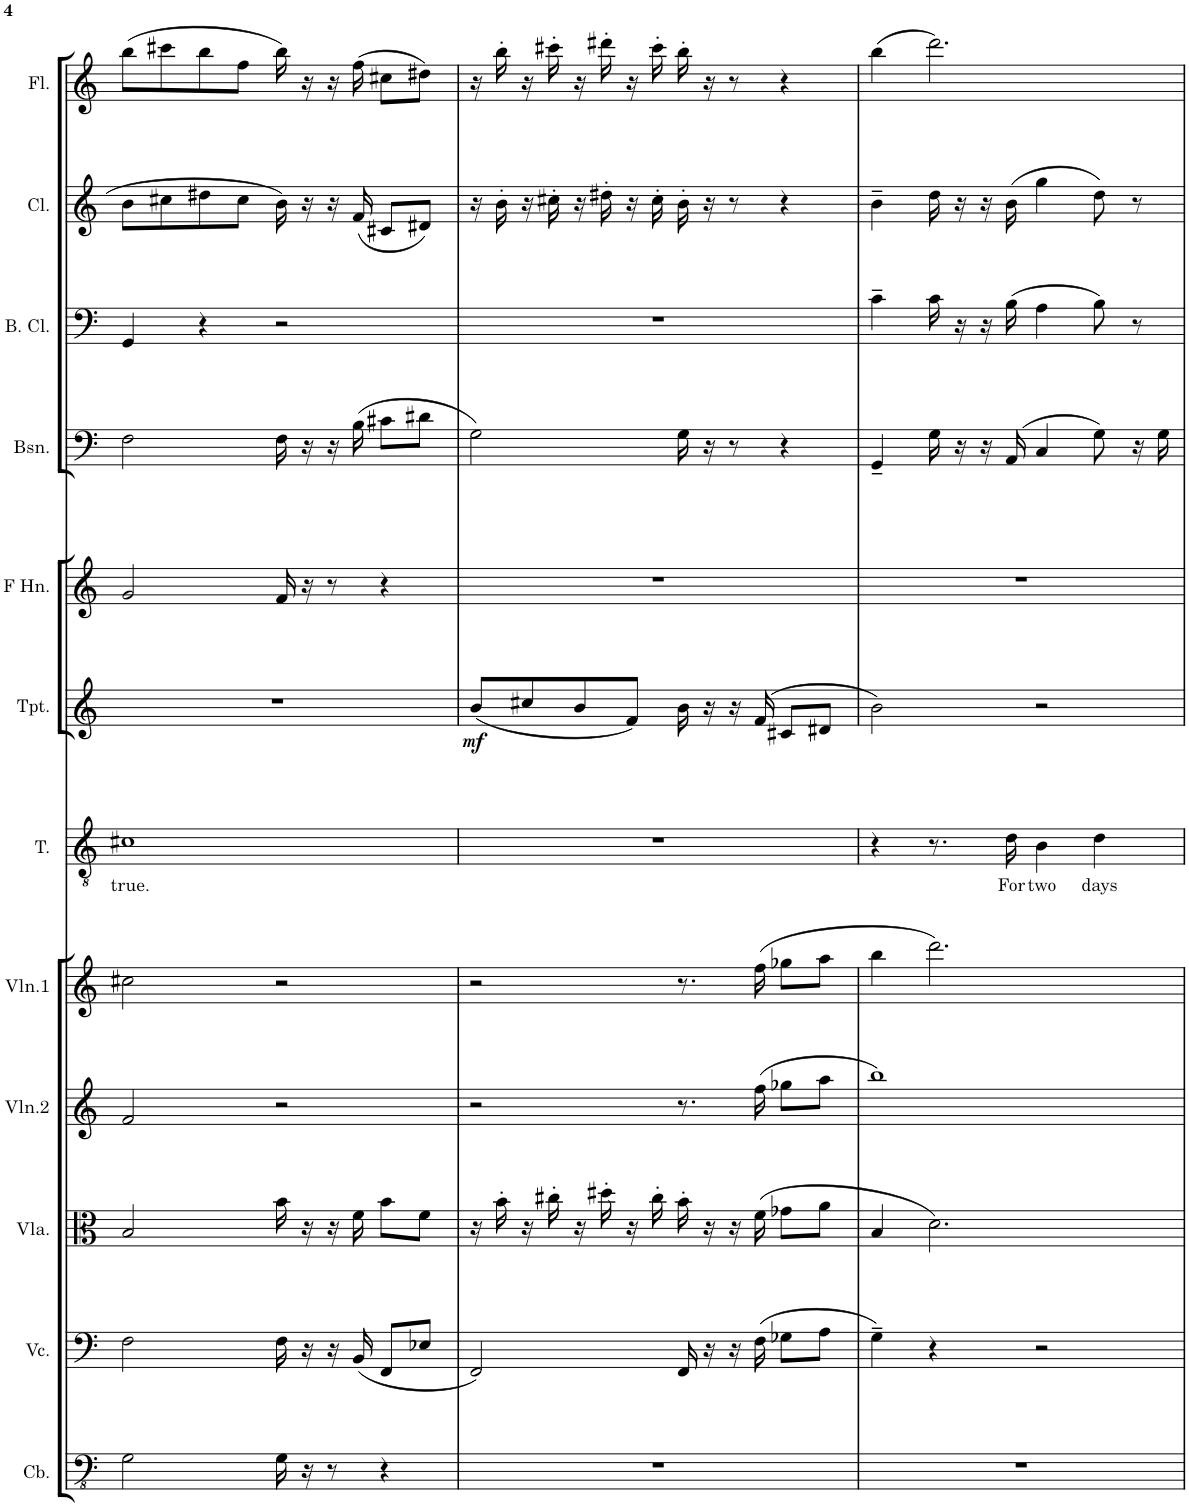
**kern	**kern	**kern	**kern	**kern	**kern	**text	**kern	**dynam	**kern	**kern	**kern	**kern	**kern
*part12	*part11	*part10	*part9	*part8	*part7	*part7	*part6	*part6	*part5	*part4	*part3	*part2	*part1
*staff12	*staff11	*staff10	*staff9	*staff8	*staff7	*staff7	*staff6	*staff6	*staff5	*staff4	*staff3	*staff2	*staff1
*I"Contrabass	*I"Violoncello	*I"Viola	*I"Violin 2	*I"Violin 1	*I"Tomaya	*	*I"Bb Trumpet	*	*I"Horn in F	*I"Bassoon	*I"Bb Bass Clarinet	*I"Bb Clarinet	*I"Flute
*I'Cb.	*I'Vc.	*I'Vla.	*I'Vln.2	*I'Vln.1	*I'T.	*	*I'Tpt.	*	*	*I'Bsn.	*I'B. Cl.	*I'Cl.	*I'Fl.
!!LO:PB:g=z
*clefFv4	*clefF4	*clefC3	*clefG2	*clefG2	*clefGv2	*	*clefG2	*	*clefG2	*clefF4	*clefF4	*clefG2	*clefG2
*ITrd7c12	*	*	*	*	*	*	*ITrd1c2	*	*ITrd4c7	*	*ITrd8c14	*ITrd1c2	*
*k[]	*k[]	*k[]	*k[]	*k[]	*k[]	*	*k[]	*	*k[]	*k[]	*k[]	*k[]	*k[]
*M4/4	*M4/4	*M4/4	*M4/4	*M4/4	*M4/4	*	*M4/4	*	*M4/4	*M4/4	*M4/4	*M4/4	*M4/4
=17	=17	=17	=17	=17	=17	=17	=17	=17	=17	=17	=17	=17	=17
!	!	!	!	!	!	!LO:LY:b	!	!	!	!	!	!	!
2GG\	2F\	2B/	2f/	2cc#X\	1c#X	true.	1r	.	2g/	2F\	4GG/	8b\L	(8bb\L
.	.	.	.	.	.	.	.	.	.	.	.	8cc#X\	8ccc#X\
.	.	.	.	.	.	.	.	.	.	.	4r	8dd#X\	8bb\
.	.	.	.	.	.	.	.	.	.	.	.	8cc#\J	8ff\J
16GG\	16F\	16b\	2r	2r	.	.	.	.	16f/	16F\	2r	16b\	16bb\)
16r	16r	16r	.	.	.	.	.	.	16r	16r	.	16r	16r
8r	16r	16r	.	.	.	.	.	.	8r	16r	.	16r	16r
.	(16BB/	16f\	.	.	.	.	.	.	.	(16B\	.	(16f/	(16ff\
4r	8FF/L	8b\L	.	.	.	.	.	.	4r	8c#X\L	.	8c#X/L	8cc#X\L
.	8E-X/J	8f\J	.	.	.	.	.	.	.	8d#X\J	.	8d#X/J)	8dd#X\J)
=18	=18	=18	=18	=18	=18	=18	=18	=18	=18	=18	=18	=18	=18
!	!	!	!	!	!	!	!	!LO:DY:b	!	!	!	!	!
1r	2FF/)	16r	2r	2r	1r	.	(8b/L	mf	1r	2G\)	1r	16r	16r
.	.	16b'\	.	.	.	.	.	.	.	.	.	16b'\	16bb'\
.	.	16r	.	.	.	.	8cc#X/	.	.	.	.	16r	16r
.	.	16cc#X'\	.	.	.	.	.	.	.	.	.	16cc#X'\	16ccc#X'\
.	.	16r	.	.	.	.	8b/	.	.	.	.	16r	16r
.	.	16dd#X'\	.	.	.	.	.	.	.	.	.	16dd#X'\	16ddd#X'\
.	.	16r	.	.	.	.	8f/J)	.	.	.	.	16r	16r
.	.	16cc#'\	.	.	.	.	.	.	.	.	.	16cc#'\	16ccc#'\
.	16FF/	16b'\	8.r	8.r	.	.	16b\	.	.	16G\	.	16b'\	16bb'\
.	16r	16r	.	.	.	.	16r	.	.	16r	.	16r	16r
.	16r	16r	.	.	.	.	16r	.	.	8r	.	8r	8r
.	(16F\	(16f\	(16ff\	(16ff\	.	.	(16f/	.	.	.	.	.	.
.	8G-X\L	8g-X\L	8gg-X\L	8gg-X\L	.	.	8c#X/L	.	.	4r	.	4r	4r
.	8A\J	8a\J	8aa\J	8aa\J	.	.	8d#X/J	.	.	.	.	.	.
=19	=19	=19	=19	=19	=19	=19	=19	=19	=19	=19	=19	=19	=19
1r	4G~\)	4B/	1bb)	4bb\	4r	.	2b\)	.	1r	4GG~/	4c~\	4b~\	(4bb\
.	4r	2.d\)	.	2.ddd\)	8.r	.	.	.	.	16G\	16c\	16dd\	2.ddd\)
.	.	.	.	.	.	.	.	.	.	16r	16r	16r	.
.	.	.	.	.	.	.	.	.	.	16r	16r	16r	.
!	!	!	!	!	!	!LO:LY:b	!	!	!	!	!	!	!
.	.	.	.	.	16d\	For	.	.	.	(16AA/	(16B\	(16b\	.
!	!	!	!	!	!	!LO:LY:b	!	!	!	!	!	!	!
.	2r	.	.	.	4B\	two	2r	.	.	4C/	4A\	4gg\	.
!	!	!	!	!	!	!LO:LY:b	!	!	!	!	!	!	!
.	.	.	.	.	4d\	days	.	.	.	8G\)	8B\)	8dd\)	.
.	.	.	.	.	.	.	.	.	.	16r	8r	8r	.
.	.	.	.	.	.	.	.	.	.	16G\	.	.	.
=	=	=	=	=	=	=	=	=	=	=	=	=	=
*-	*-	*-	*-	*-	*-	*-	*-	*-	*-	*-	*-	*-	*-
